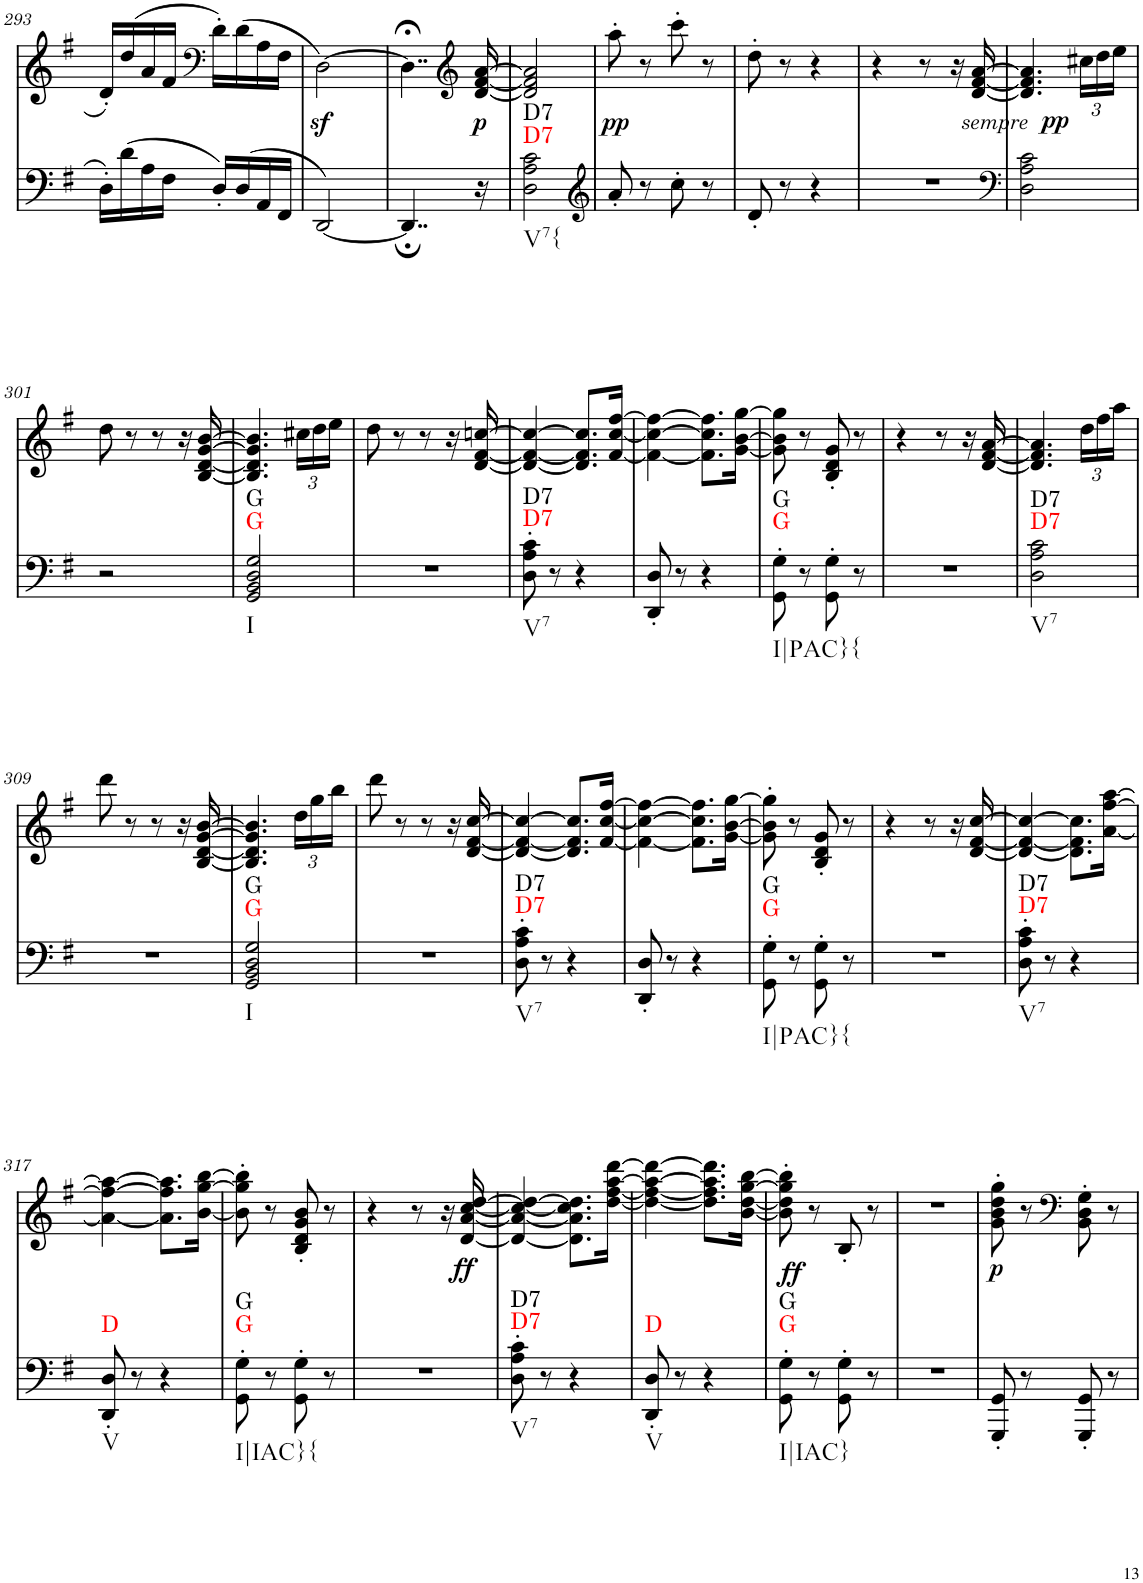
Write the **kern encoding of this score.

**kern	**harte	**kern	**text	**dynam
*part2	*part2	*part1	*part1	*part1
*staff2	*	*staff1	*staff1	*staff1
*I"piano	*	*I"piano	*	*
*I'Pno	*	*I'Pno	*	*
!!LO:PB:g=z
*clefF4	*	*clefG2	*	*
*k[f#]	*	*k[f#]	*	*
*G:	*	*G:	*	*
*M2/4	*	*M2/4	*	*
=293	=293	=293	=293	=293
16D'\LL	.	16d'/LL	.	.
(16d\	.	(16dd/	.	.
16A\	.	16a/	.	.
16F#\JJ	.	16f#/JJ	.	.
*	*	*clefF4	*	*
16D'/LL)	.	16d'\LL)	.	.
(>16D/	.	(16d\	.	.
16AA/	.	16A\	.	.
16FF#/JJ	.	16F#\JJ	.	.
=294	=294	=294	=294	=294
!	!	!	!LO:LY:b	!
[2DD/)	.	[2Dz<\)	sf	.
=295	=295	=295	=295	=295
4..DD;/]	.	4..D;<\]	.	.
*	*	*clefG2	*	*
!	!	!	!LO:LY:b	!LO:DY:b
16r	.	[16d/ [16f#/ [16a/	p	p
=296	=296	=296	=296	=296
!	!LO:H:n=1:kt=D7	!	!	!
!	!LO:H:n=2:kt=D7	!	!	!
2D\ 2A\ 2c\	N N	2d/] 2f#/] 2a/]	.	.
=297	=297	=297	=297	=297
*clefG2	*	*	*	*
!	!	!	!LO:LY:b	!LO:DY:b
8a'/	.	8aa'\	pp	pp
8r	.	8r	.	.
8cc'\	.	8ccc'\	.	.
8r	.	8r	.	.
=298	=298	=298	=298	=298
8d'/	.	8dd'\	.	.
8r	.	8r	.	.
4r	.	4r	.	.
=299	=299	=299	=299	=299
2r	.	4r	.	.
.	.	8r	.	.
.	.	16r	.	.
!	!	!	!LO:LY:b	!LO:DY:b
.	.	[16d/ [16f#/ [16a/	pp	other-dynamics
=300	=300	=300	=300	=300
*clefF4	*	*	*	*
!	!	!	!	!LO:DY:b
2D\ 2A\ 2c\	.	4.d/] 4.f#/] 4.a/]	.	pp
*	*	*Xbrackettup	*	*
.	.	24cc#X\LL	.	.
.	.	24dd\	.	.
.	.	24ee\JJ	.	.
!!LO:LB:g=z
=301	=301	=301	=301	=301
2r	.	8dd\	.	.
.	.	8r	.	.
.	.	8r	.	.
.	.	16r	.	.
.	.	[16B/ [16d/ [16g/ [16b/	.	.
=302	=302	=302	=302	=302
!	!LO:H:n=1:kt=G	!	!	!
!	!LO:H:n=2:kt=G	!	!	!
2GG/ 2BB/ 2D/ 2G/	N N	4.B/] 4.d/] 4.g/] 4.b/]	.	.
.	.	24cc#X\LL	.	.
.	.	24dd\	.	.
.	.	24ee\JJ	.	.
=303	=303	=303	=303	=303
2r	.	8dd\	.	.
.	.	8r	.	.
.	.	8r	.	.
.	.	16r	.	.
.	.	[16d/ [16f#/ [16ccn/	.	.
=304	=304	=304	=304	=304
!	!LO:H:n=1:kt=D7	!	!	!
!	!LO:H:n=2:kt=D7	!	!	!
8D\' 8A\' 8c\'	N N	4d/_ 4f#/_ 4cc/_	.	.
8r	.	.	.	.
4r	.	8.d/] 8.f#/] 8.cc/]L	.	.
.	.	[16f#/ [16cc/ [16ff#/Jk	.	.
=305	=305	=305	=305	=305
8DD/' 8D/'	.	4f#\_ 4cc\_ 4ff#\_	.	.
8r	.	.	.	.
4r	.	8.f#\] 8.cc\] 8.ff#\]L	.	.
.	.	[16g\ [16b\ [16gg\Jk	.	.
=306	=306	=306	=306	=306
!	!LO:H:n=1:kt=G	!	!	!
!	!LO:H:n=2:kt=G	!	!	!
8GG\' 8G\'	N N	8g\] 8b\] 8gg\]	.	.
8r	.	8r	.	.
8GG\' 8G\'	.	8B/' 8d/' 8g/'	.	.
8r	.	8r	.	.
=307	=307	=307	=307	=307
2r	.	4r	.	.
.	.	8r	.	.
.	.	16r	.	.
.	.	[16d/ [16f#/ [16a/	.	.
=308	=308	=308	=308	=308
!	!LO:H:n=1:kt=D7	!	!	!
!	!LO:H:n=2:kt=D7	!	!	!
2D\ 2A\ 2c\	N N	4.d/] 4.f#/] 4.a/]	.	.
.	.	24dd\LL	.	.
.	.	24ff#\	.	.
.	.	24aa\JJ	.	.
!!LO:LB:g=z
=309	=309	=309	=309	=309
2r	.	8ddd\	.	.
.	.	8r	.	.
.	.	8r	.	.
.	.	16r	.	.
.	.	[16B/ [16d/ [16g/ [16b/	.	.
=310	=310	=310	=310	=310
!	!LO:H:n=1:kt=G	!	!	!
!	!LO:H:n=2:kt=G	!	!	!
2GG/ 2BB/ 2D/ 2G/	N N	4.B/] 4.d/] 4.g/] 4.b/]	.	.
.	.	24dd\LL	.	.
.	.	24gg\	.	.
.	.	24bb\JJ	.	.
=311	=311	=311	=311	=311
2r	.	8ddd\	.	.
.	.	8r	.	.
.	.	8r	.	.
.	.	16r	.	.
.	.	[16d/ [16f#/ [16cc/	.	.
=312	=312	=312	=312	=312
!	!LO:H:n=1:kt=D7	!	!	!
!	!LO:H:n=2:kt=D7	!	!	!
8D\' 8A\' 8c\'	N N	4d/_ 4f#/_ 4cc/_	.	.
8r	.	.	.	.
4r	.	8.d/] 8.f#/] 8.cc/]L	.	.
.	.	[16f#/ [16cc/ [16ff#/Jk	.	.
=313	=313	=313	=313	=313
8DD/' 8D/'	.	4f#\_ 4cc\_ 4ff#\_	.	.
8r	.	.	.	.
4r	.	8.f#\] 8.cc\] 8.ff#\]L	.	.
.	.	[16g\ [16b\ [16gg\Jk	.	.
=314	=314	=314	=314	=314
!	!LO:H:n=1:kt=G	!	!	!
!	!LO:H:n=2:kt=G	!	!	!
8GG\' 8G\'	N N	8g\]' 8b\]' 8gg\]'	.	.
8r	.	8r	.	.
8GG\' 8G\'	.	8B/' 8d/' 8g/'	.	.
8r	.	8r	.	.
=315	=315	=315	=315	=315
2r	.	4r	.	.
.	.	8r	.	.
.	.	16r	.	.
!	!	!	!LO:LY:b	!
.	.	[16d/ [16f#/ [16cc/	pp	.
=316	=316	=316	=316	=316
!	!LO:H:n=1:kt=D7	!	!	!
!	!LO:H:n=2:kt=D7	!	!	!
8D\' 8A\' 8c\'	N N	4d/_ 4f#/_ 4cc/_	.	.
8r	.	.	.	.
4r	.	8.d\] 8.f#\] 8.cc\]L	.	.
.	.	[16a\ [16ff#\ [16aa\Jk	.	.
!!LO:LB:g=z
=317	=317	=317	=317	=317
!	!LO:H:kt=D	!	!	!
8DD/' 8D/'	N	4a\_ 4ff#\_ 4aa\_	.	.
8r	.	.	.	.
4r	.	8.a\] 8.ff#\] 8.aa\]L	.	.
.	.	[16b\ [16gg\ [16bb\Jk	.	.
=318	=318	=318	=318	=318
!	!LO:H:n=1:kt=G	!	!	!
!	!LO:H:n=2:kt=G	!	!	!
8GG\' 8G\'	N N	8b\]' 8gg\]' 8bb\]'	.	.
8r	.	8r	.	.
8GG\' 8G\'	.	8B/' 8d/' 8g/' 8b/'	.	.
8r	.	8r	.	.
=319	=319	=319	=319	=319
2r	.	4r	.	.
.	.	8r	.	.
.	.	16r	.	.
!	!	!	!LO:LY:b	!LO:DY:b
.	.	[16d/ [16a/ [16cc/ [16dd/	ff	ff
=320	=320	=320	=320	=320
!	!LO:H:n=1:kt=D7	!	!	!
!	!LO:H:n=2:kt=D7	!	!	!
8D\' 8A\' 8c\'	N N	4d/_ 4a/_ 4cc/_ 4dd/_	.	.
8r	.	.	.	.
4r	.	8.d\] 8.a\] 8.cc\] 8.dd\]L	.	.
.	.	[16dd\ [16ff#\ [16aa\ [16ddd\Jk	.	.
=321	=321	=321	=321	=321
!	!LO:H:kt=D	!	!	!
8DD/' 8D/'	N	4dd\_ 4ff#\_ 4aa\_ 4ddd\_	.	.
8r	.	.	.	.
4r	.	8.dd\] 8.ff#\] 8.aa\] 8.ddd\]L	.	.
.	.	[16b\ [16dd\ [16gg\ [16bb\Jk	.	.
=322	=322	=322	=322	=322
!	!LO:H:n=1:kt=G	!	!	!LO:DY:b
!	!LO:H:n=2:kt=G	!	!	!
8GG\' 8G\'	N N	8b\]' 8dd\]' 8gg\]' 8bb\]'	.	ff
8r	.	8r	.	.
8GG\' 8G\'	.	8B'/	.	.
8r	.	8r	.	.
=323	=323	=323	=323	=323
2r	.	2r	.	.
=324	=324	=324	=324	=324
!	!	!	!LO:LY:b	!LO:DY:b
8GGG/' 8GG/'	.	8g\' 8b\' 8dd\' 8gg\'	p	p
8r	.	8r	.	.
*	*	*clefF4	*	*
8GGG/' 8GG/'	.	8BB\' 8D\' 8G\'	.	.
8r	.	8r	.	.
=	=	=	=	=
*-	*-	*-	*-	*-
